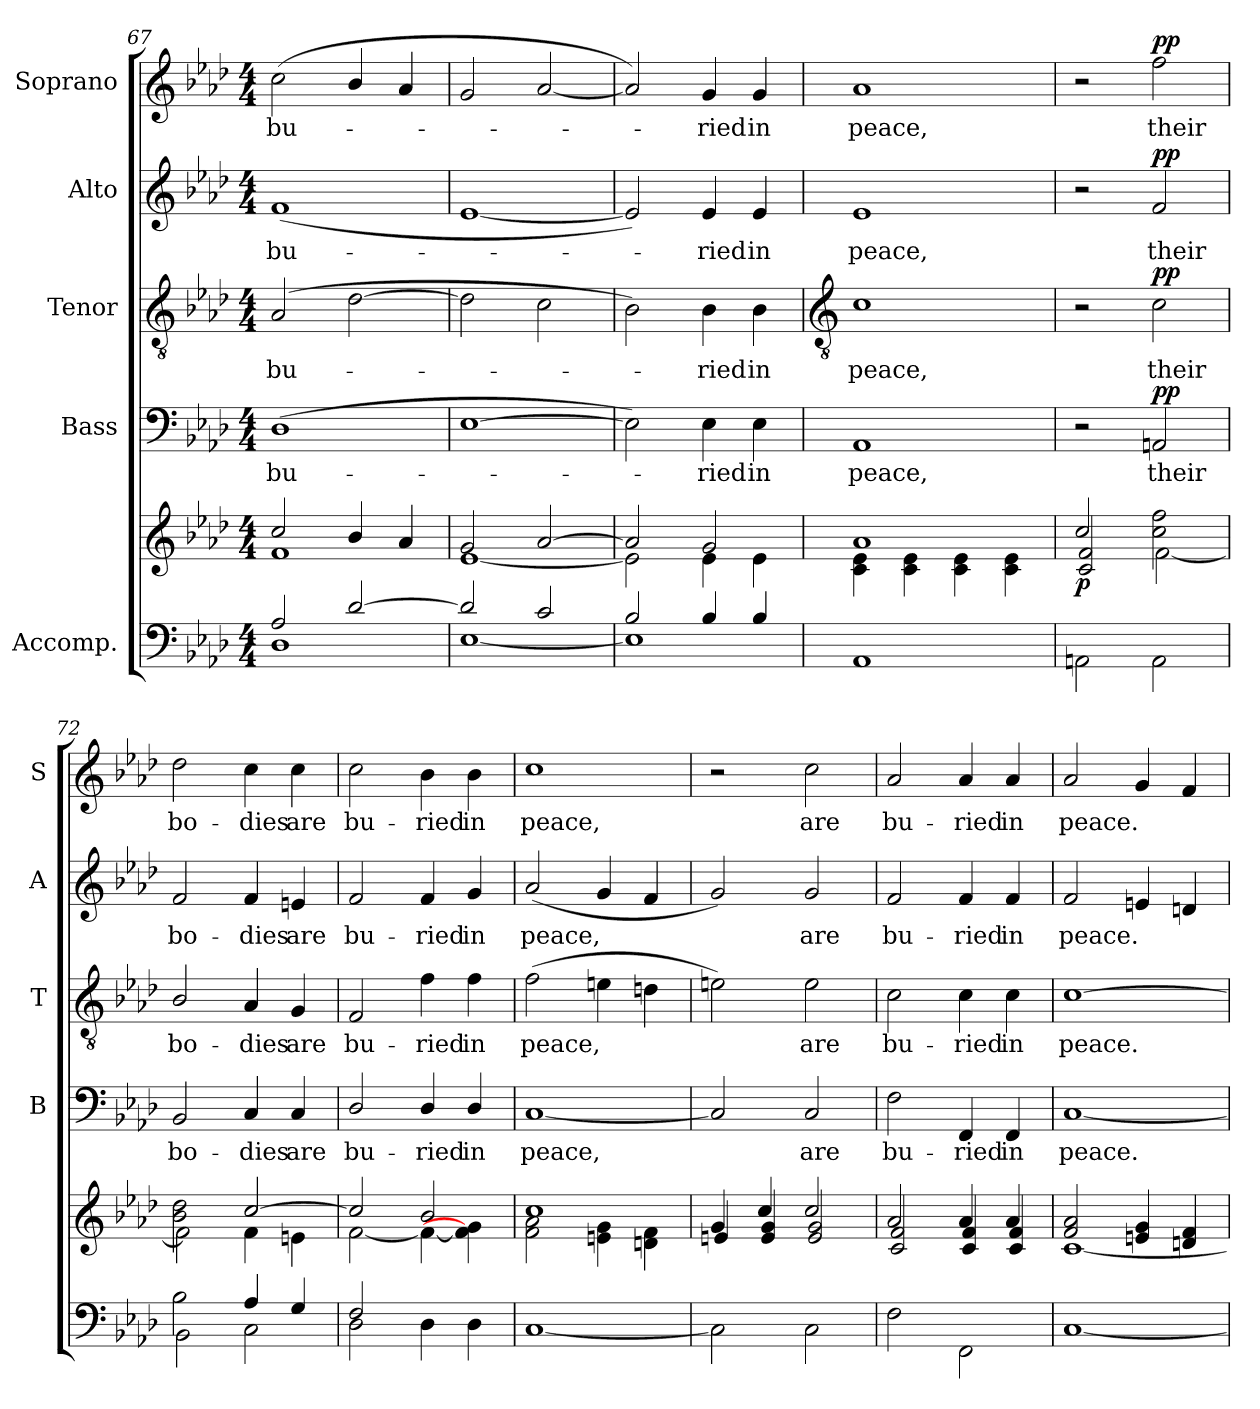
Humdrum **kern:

**kern	**kern	**dynam	**kern	**text	**dynam	**kern	**text	**dynam	**kern	**text	**dynam	**kern	**text	**dynam
*part5	*part5	*part5	*part4	*part4	*part4	*part3	*part3	*part3	*part2	*part2	*part2	*part1	*part1	*part1
*staff6	*staff5	*staff5/6	*staff4	*staff4	*staff4	*staff3	*staff3	*staff3	*staff2	*staff2	*staff2	*staff1	*staff1	*staff1
*I"Accomp.	*	*	*I"Bass	*	*	*I"Tenor	*	*	*I"Alto	*	*	*I"Soprano	*	*
*	*	*	*I'B	*	*	*I'T	*	*	*I'A	*	*	*I'S	*	*
*clefF4	*clefG2	*	*clefF4	*	*	*clefGv2	*	*	*clefG2	*	*	*clefG2	*	*
*k[b-e-a-d-]	*k[b-e-a-d-]	*	*k[b-e-a-d-]	*	*	*k[b-e-a-d-]	*	*	*k[b-e-a-d-]	*	*	*k[b-e-a-d-]	*	*
*A-:	*A-:	*	*A-:	*	*	*A-:	*	*	*A-:	*	*	*A-:	*	*
*M4/4	*M4/4	*	*M4/4	*	*	*M4/4	*	*	*M4/4	*	*	*M4/4	*	*
=67	=67	=67	=67	=67	=67	=67	=67	=67	=67	=67	=67	=67	=67	=67
*^	*^	*	*	*	*	*	*	*	*	*	*	*	*	*
!	!	!	!	!	!	!LO:LY:b	!	!	!LO:LY:b	!	!	!LO:LY:b	!	!	!LO:LY:b	!
2A-/	1D-	2cc/	1f\	.	(>1D-	bu-	.	(>2A-	bu-	.	(<1f	bu-	.	(<2cc	bu-	.
[2d-/	.	4b-/	.	.	.	.	.	[2d-	.	.	.	.	.	4b-/	.	.
.	.	4a-	.	.	.	.	.	.	.	.	.	.	.	4a-	.	.
=68	=68	=68	=68	=68	=68	=68	=68	=68	=68	=68	=68	=68	=68	=68	=68	=68
2d-/]	[1E-	2g	[1e-\	.	[1E-	.	.	2d-]	.	.	[1e-	.	.	2g	.	.
2c/	.	[2a-	.	.	.	.	.	2c	.	.	.	.	.	[2a-	.	.
=69	=69	=69	=69	=69	=69	=69	=69	=69	=69	=69	=69	=69	=69	=69	=69	=69
2B-/	1E-]	2a-]	2e-\]	.	2E-])	.	.	2B-)	.	.	2e-])	.	.	2a-])	.	.
!	!	!	!	!	!	!LO:LY:b	!	!	!LO:LY:b	!	!	!LO:LY:b	!	!	!LO:LY:b	!
4B-/	.	2g	4e-\	.	4E-	ried	.	4B-	ried	.	4e-	ried	.	4g	ried	.
!	!	!	!	!	!	!LO:LY:b	!	!	!LO:LY:b	!	!	!LO:LY:b	!	!	!LO:LY:b	!
4B-/	.	.	4e-\	.	4E-	in	.	4B-	in	.	4e-	in	.	4g	in	.
!!LO:LB:g=z
=70	=70	=70	=70	=70	=70	=70	=70	=70	=70	=70	=70	=70	=70	=70	=70	=70
*	*	*	*	*	*	*	*	*clefGv2	*	*	*	*	*	*	*	*
!	!	!	!	!	!	!LO:LY:b	!	!	!LO:LY:b	!	!	!LO:LY:b	!	!	!LO:LY:b	!
1ryy	1AA-	1a-/	4c\ 4e-\	.	1AA-	peace,	.	1c	peace,	.	1e-	peace,	.	1a-	peace,	.
.	.	.	4c\ 4e-\	.	.	.	.	.	.	.	.	.	.	.	.	.
.	.	.	4c\ 4e-\	.	.	.	.	.	.	.	.	.	.	.	.	.
.	.	.	4c\ 4e-\	.	.	.	.	.	.	.	.	.	.	.	.	.
=71	=71	=71	=71	=71	=71	=71	=71	=71	=71	=71	=71	=71	=71	=71	=71	=71
!	!	!	!	!LO:DY:b	!	!	!	!	!	!	!	!	!	!	!	!
1ryy	2AAn	2cc/	2c/ 2f/	p	2r	.	.	2r	.	.	2r	.	.	2r	.	.
!	!	!	!	!	!	!LO:LY:b	!LO:DY:b	!	!LO:LY:b	!LO:DY:b	!	!LO:LY:b	!LO:DY:b	!	!LO:LY:b	!LO:DY:b
.	2AA	2cc\ 2ff\	[2f\	.	2AAn	their	pp	2c	their	pp	2f	their	pp	2ff	their	pp
=72	=72	=72	=72	=72	=72	=72	=72	=72	=72	=72	=72	=72	=72	=72	=72	=72
!	!	!	!	!	!	!LO:LY:b	!	!	!LO:LY:b	!	!	!LO:LY:b	!	!	!LO:LY:b	!
2B-\	2BB-\	2b-\ 2dd-\	2f\]	.	2BB-	bo-	.	2B-/	bo-	.	2f	bo-	.	2dd-	bo-	.
!	!	!	!	!	!	!LO:LY:b	!	!	!LO:LY:b	!	!	!LO:LY:b	!	!	!LO:LY:b	!
4A-/	2C\	[2cc/	4f\	.	4C	-dies	.	4A-	-dies	.	4f	-dies	.	4cc	-dies	.
!	!	!	!	!	!	!LO:LY:b	!	!	!LO:LY:b	!	!	!LO:LY:b	!	!	!LO:LY:b	!
4G/	.	.	4en\	.	4C	are	.	4G	are	.	4en	are	.	4cc	are	.
=73	=73	=73	=73	=73	=73	=73	=73	=73	=73	=73	=73	=73	=73	=73	=73	=73
!	!	!	!	!	!	!LO:LY:b	!	!	!LO:LY:b	!	!	!LO:LY:b	!	!	!LO:LY:b	!
2F/	2D-	2cc/]	[2f\	.	2D-/	bu-	.	2F	bu-	.	2f	bu-	.	2cc	bu-	.
!	!	!	!	!	!	!LO:LY:b	!	!	!LO:LY:b	!	!	!LO:LY:b	!	!	!LO:LY:b	!
2ryy	4D-	2b-/	4f\_	.	4D-/	-ried	.	4f	-ried	.	4f	-ried	.	4b-	-ried	.
!	!	!	!	!	!	!LO:LY:b	!	!	!LO:LY:b	!	!	!LO:LY:b	!	!	!LO:LY:b	!
.	4D-	.	4f\] 4g\]	.	4D-/	in	.	4f	in	.	4g	in	.	4b-	in	.
=74	=74	=74	=74	=74	=74	=74	=74	=74	=74	=74	=74	=74	=74	=74	=74	=74
!	!	!	!	!	!	!LO:LY:b	!	!	!LO:LY:b	!	!	!LO:LY:b	!	!	!LO:LY:b	!
1ryy	[1C	1cc/	2f\ 2a-\	.	[1C	peace,	.	(>2f	peace,	.	(<2a-	peace,	.	1cc	peace,	.
.	.	.	4en\ 4g\	.	.	.	.	4en	.	.	4g	.	.	.	.	.
.	.	.	4dn\ 4f\	.	.	.	.	4dn	.	.	4f	.	.	.	.	.
=75	=75	=75	=75	=75	=75	=75	=75	=75	=75	=75	=75	=75	=75	=75	=75	=75
1ryy	2C]	4g/	4en/	.	2C]	.	.	2en)	.	.	2g)	.	.	2r	.	.
.	.	4cc/	4e/ 4g/	.	.	.	.	.	.	.	.	.	.	.	.	.
!	!	!	!	!	!	!LO:LY:b	!	!	!LO:LY:b	!	!	!LO:LY:b	!	!	!LO:LY:b	!
.	2C	2cc/	2e/ 2g/	.	2C	are	.	2e	are	.	2g	are	.	2cc	are	.
=76	=76	=76	=76	=76	=76	=76	=76	=76	=76	=76	=76	=76	=76	=76	=76	=76
!	!	!	!	!	!	!LO:LY:b	!	!	!LO:LY:b	!	!	!LO:LY:b	!	!	!LO:LY:b	!
1ryy	2F	2a-/	2c/ 2f/	.	2F	bu-	.	2c	bu-	.	2f	bu-	.	2a-	bu-	.
!	!	!	!	!	!	!LO:LY:b	!	!	!LO:LY:b	!	!	!LO:LY:b	!	!	!LO:LY:b	!
.	2FF	4a-/	4c/ 4f/	.	4FF	-ried	.	4c	-ried	.	4f	-ried	.	4a-	-ried	.
!	!	!	!	!	!	!LO:LY:b	!	!	!LO:LY:b	!	!	!LO:LY:b	!	!	!LO:LY:b	!
.	.	4a-/	4c/ 4f/	.	4FF	in	.	4c	in	.	4f	in	.	4a-	in	.
=77	=77	=77	=77	=77	=77	=77	=77	=77	=77	=77	=77	=77	=77	=77	=77	=77
!	!	!	!	!	!	!LO:LY:b	!	!	!LO:LY:b	!	!	!LO:LY:b	!	!	!LO:LY:b	!
1ryy	[1C	2f/ 2a-/	[1c\	.	[1C	peace.	.	[1c	peace.	.	2f	peace.	.	2a-	peace.	.
.	.	4en/ 4g/	.	.	.	.	.	.	.	.	4en	.	.	4g	.	.
.	.	4dn/ 4f/	.	.	.	.	.	.	.	.	4dn	.	.	4f	.	.
*v	*v	*	*	*	*	*	*	*	*	*	*	*	*	*	*	*
*	*v	*v	*	*	*	*	*	*	*	*	*	*	*	*	*
=	=	=	=	=	=	=	=	=	=	=	=	=	=	=
*-	*-	*-	*-	*-	*-	*-	*-	*-	*-	*-	*-	*-	*-	*-
